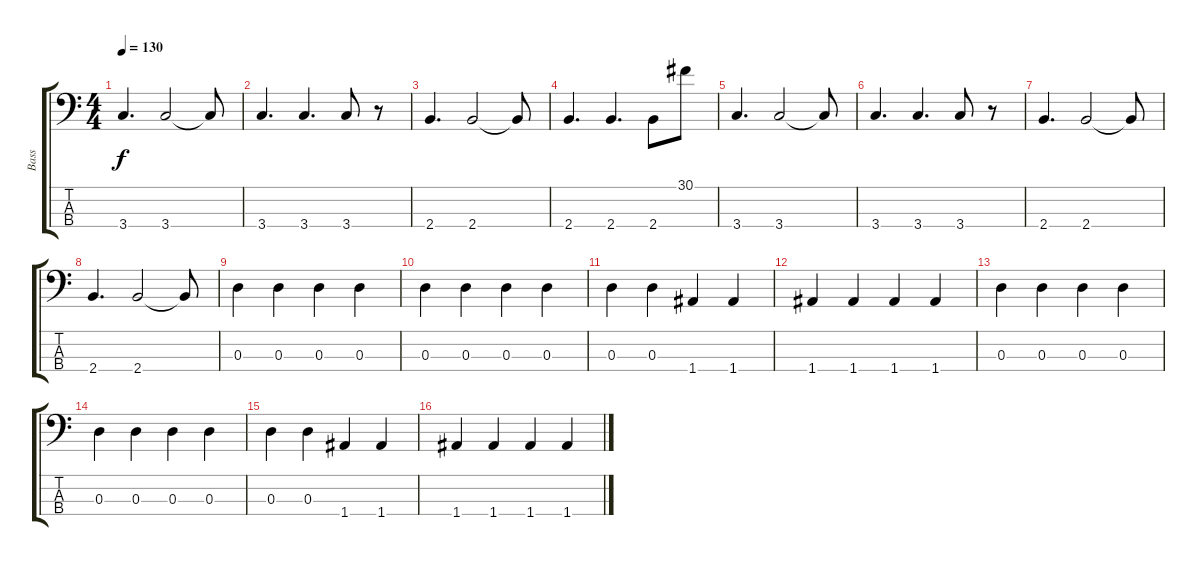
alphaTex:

\track ("Bass" "Bass") {instrument electricbassfinger}
\staff {score tabs}
\tuning (C-1 G2 D2 A1) {hide}
\ts (4 4)
\tempo 130
\clef f4
\ks c
3.4.4{d dy f} 3.4.2 3.4{t}.8 |
3.4.4{d} 3.4.4{d} 3.4.8 r.8 |
2.4.4{d} 2.4.2 2.4{t}.8 |
2.4.4{d} 2.4.4{d} 2.4.8 30.1.8 |
3.4.4{d} 3.4.2 3.4{t}.8 |
3.4.4{d} 3.4.4{d} 3.4.8 r.8 |
2.4.4{d} 2.4.2 2.4{t}.8 |
2.4.4{d} 2.4.2 2.4{t}.8 |
0.3.4 0.3.4 0.3.4 0.3.4 |
0.3.4 0.3.4 0.3.4 0.3.4 |
0.3.4 0.3.4 1.4.4 1.4.4 |
1.4.4 1.4.4 1.4.4 1.4.4 |
0.3.4 0.3.4 0.3.4 0.3.4 |
0.3.4 0.3.4 0.3.4 0.3.4 |
0.3.4 0.3.4 1.4.4 1.4.4 |
1.4.4 1.4.4 1.4.4 1.4.4
